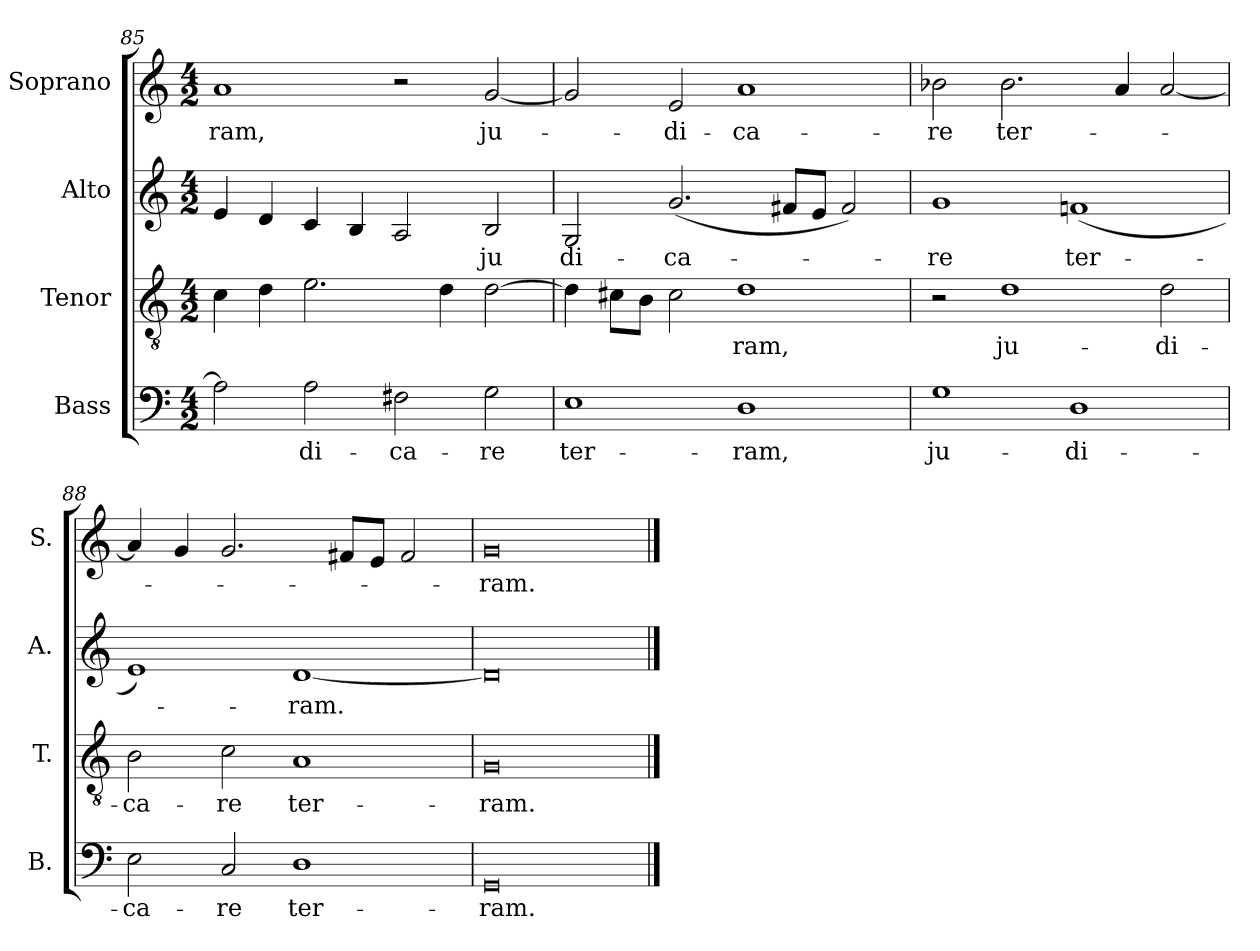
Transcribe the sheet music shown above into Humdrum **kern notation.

**kern	**text	**kern	**text	**kern	**text	**kern	**text
*part4	*part4	*part3	*part3	*part2	*part2	*part1	*part1
*staff4	*staff4	*staff3	*staff3	*staff2	*staff2	*staff1	*staff1
*I"Bass	*	*I"Tenor	*	*I"Alto	*	*I"Soprano	*
*I'B.	*	*I'T.	*	*I'A.	*	*I'S.	*
*clefF4	*	*clefGv2	*	*clefG2	*	*clefG2	*
*	*	*ITrd7c12	*	*	*	*	*
*k[]	*	*k[]	*	*k[]	*	*k[]	*
*C:	*	*C:	*	*C:	*	*C:	*
*M4/2	*	*M4/2	*	*M4/2	*	*M4/2	*
=85	=85	=85	=85	=85	=85	=85	=85
!	!	!	!	!	!	!	!LO:LY:b:color=#000000
2Ai\]	.	4Ci\	.	4ei/	.	1ai	-ram,
.	.	4Di\	.	4di/	.	.	.
!	!LO:LY:b:color=#000000	!	!	!	!	!	!
2Ai\	-di-	2.Ei\	.	4ci/	.	.	.
.	.	.	.	4Bi/	.	.	.
!	!LO:LY:b:color=#000000	!	!	!	!	!	!
2F#Xi\	-ca-	.	.	2Ai/	.	2r	.
.	.	4Di\	.	.	.	.	.
!	!LO:LY:b:color=#000000	!	!	!	!	!	!
!	!	!	!	!	!LO:LY:b:color=#000000	!	!
!	!	!	!	!	!	!	!LO:LY:b:color=#000000
2Gi\	-re	[2Di\	.	2Bi/	ju	[2gi/	ju-
=86	=86	=86	=86	=86	=86	=86	=86
!	!LO:LY:b:color=#000000	!	!	!	!	!	!
!	!	!	!	!	!LO:LY:b:color=#000000	!	!
1Ei	ter-	4Di\]	.	2Gi/	di-	2gi/]	.
.	.	8C#Xi\L	.	.	.	.	.
.	.	8BBi\J	.	.	.	.	.
!	!	!	!	!	!LO:LY:b:color=#000000	!	!
!	!	!	!	!	!	!	!LO:LY:b:color=#000000
.	.	2C#i\	.	(2.gi/	-ca-	2ei/	-di-
!	!LO:LY:b:color=#000000	!	!	!	!	!	!
!	!	!	!LO:LY:b:color=#000000	!	!	!	!
!	!	!	!	!	!	!	!LO:LY:b:color=#000000
1Di	-ram,	1Di	-ram,	.	.	1ai	-ca-
.	.	.	.	8f#Xi/L	.	.	.
.	.	.	.	8ei/J	.	.	.
.	.	.	.	2f#i/)	.	.	.
=87	=87	=87	=87	=87	=87	=87	=87
!	!LO:LY:b:color=#000000	!	!	!	!	!	!
!	!	!	!	!	!LO:LY:b:color=#000000	!	!
!	!	!	!	!	!	!	!LO:LY:b:color=#000000
1Gi	ju-	2r	.	1gi	-re	2b-Xi\	-re
!	!	!	!LO:LY:b:color=#000000	!	!	!	!
!	!	!	!	!	!	!	!LO:LY:b:color=#000000
.	.	1Di	ju-	.	.	2.b-i\	ter-
!	!LO:LY:b:color=#000000	!	!	!	!	!	!
!	!	!	!	!	!LO:LY:b:color=#000000	!	!
1Di	-di-	.	.	(1fni	ter-	.	.
.	.	.	.	.	.	4ai/	.
!	!	!	!LO:LY:b:color=#000000	!	!	!	!
.	.	2Di\	-di-	.	.	[2ai/	.
=88	=88	=88	=88	=88	=88	=88	=88
!	!LO:LY:b:color=#000000	!	!	!	!	!	!
!	!	!	!LO:LY:b:color=#000000	!	!	!	!
2Ei\	-ca-	2BBi\	-ca-	1ei)	.	4ai/]	.
.	.	.	.	.	.	4gi/	.
!	!LO:LY:b:color=#000000	!	!	!	!	!	!
!	!	!	!LO:LY:b:color=#000000	!	!	!	!
2Ci/	-re	2Ci\	-re	.	.	2.gi/	.
!	!LO:LY:b:color=#000000	!	!	!	!	!	!
!	!	!	!LO:LY:b:color=#000000	!	!	!	!
!	!	!	!	!	!LO:LY:b:color=#000000	!	!
1Di	ter-	1AAi	ter-	[1di	-ram.	.	.
.	.	.	.	.	.	8f#Xi/L	.
.	.	.	.	.	.	8ei/J	.
.	.	.	.	.	.	2f#i/	.
=89	=89	=89	=89	=89	=89	=89	=89
!	!LO:LY:b:color=#000000	!	!	!	!	!	!
!	!	!	!LO:LY:b:color=#000000	!	!	!	!
!	!	!	!	!	!	!	!LO:LY:b:color=#000000
0GGi	-ram.	0GGi	-ram.	0di]	.	0gi	-ram.
==	==	==	==	==	==	==	==
*-	*-	*-	*-	*-	*-	*-	*-
